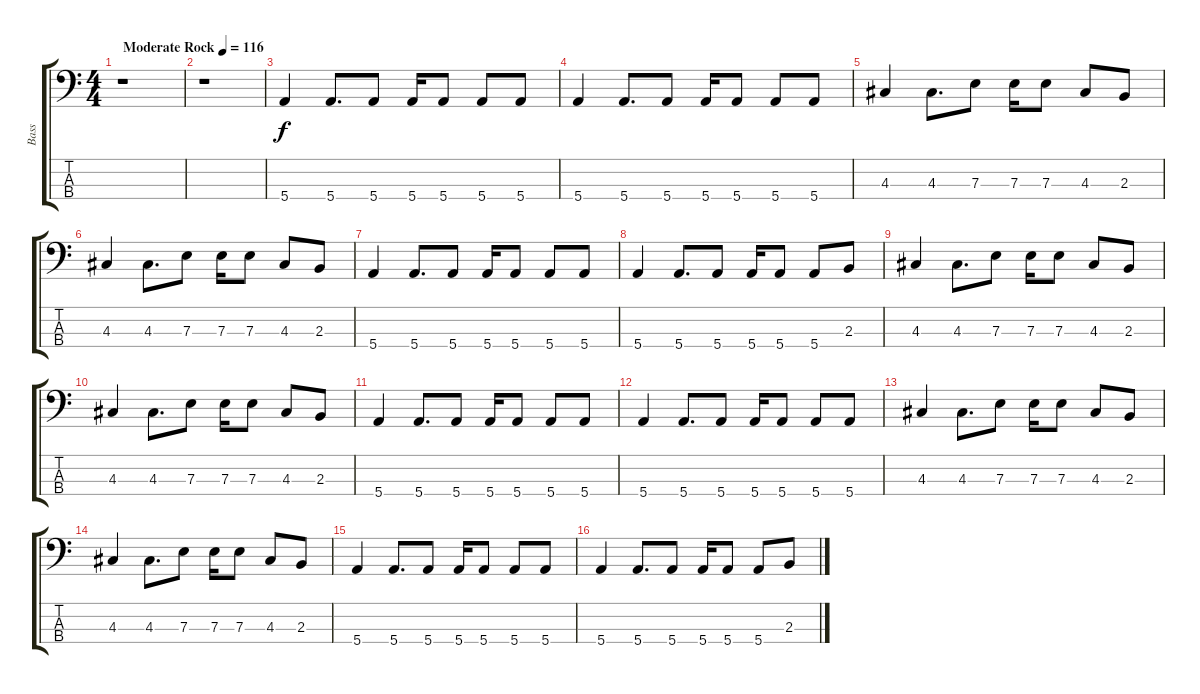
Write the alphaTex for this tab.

\track ("Bass" "Bass") {instrument electricbassfinger}
\staff {score tabs}
\tuning (G2 D2 A1 E1) {hide}
\ts (4 4)
\tempo (116 "Moderate Rock")
\clef f4
\ks c
r.1{dy f instrument electricbassfinger} |
r.1 |
5.4.4 5.4.8{d} 5.4.8 5.4.16 5.4.8 5.4.8 5.4.8 |
5.4.4 5.4.8{d} 5.4.8 5.4.16 5.4.8 5.4.8 5.4.8 |
4.3.4 4.3.8{d} 7.3.8 7.3.16 7.3.8 4.3.8 2.3.8 |
4.3.4 4.3.8{d} 7.3.8 7.3.16 7.3.8 4.3.8 2.3.8 |
5.4.4 5.4.8{d} 5.4.8 5.4.16 5.4.8 5.4.8 5.4.8 |
5.4.4 5.4.8{d} 5.4.8 5.4.16 5.4.8 5.4.8 2.3.8 |
4.3.4 4.3.8{d} 7.3.8 7.3.16 7.3.8 4.3.8 2.3.8 |
4.3.4 4.3.8{d} 7.3.8 7.3.16 7.3.8 4.3.8 2.3.8 |
5.4.4 5.4.8{d} 5.4.8 5.4.16 5.4.8 5.4.8 5.4.8 |
5.4.4 5.4.8{d} 5.4.8 5.4.16 5.4.8 5.4.8 5.4.8 |
4.3.4 4.3.8{d} 7.3.8 7.3.16 7.3.8 4.3.8 2.3.8 |
4.3.4 4.3.8{d} 7.3.8 7.3.16 7.3.8 4.3.8 2.3.8 |
5.4.4 5.4.8{d} 5.4.8 5.4.16 5.4.8 5.4.8 5.4.8 |
5.4.4 5.4.8{d} 5.4.8 5.4.16 5.4.8 5.4.8 2.3.8
